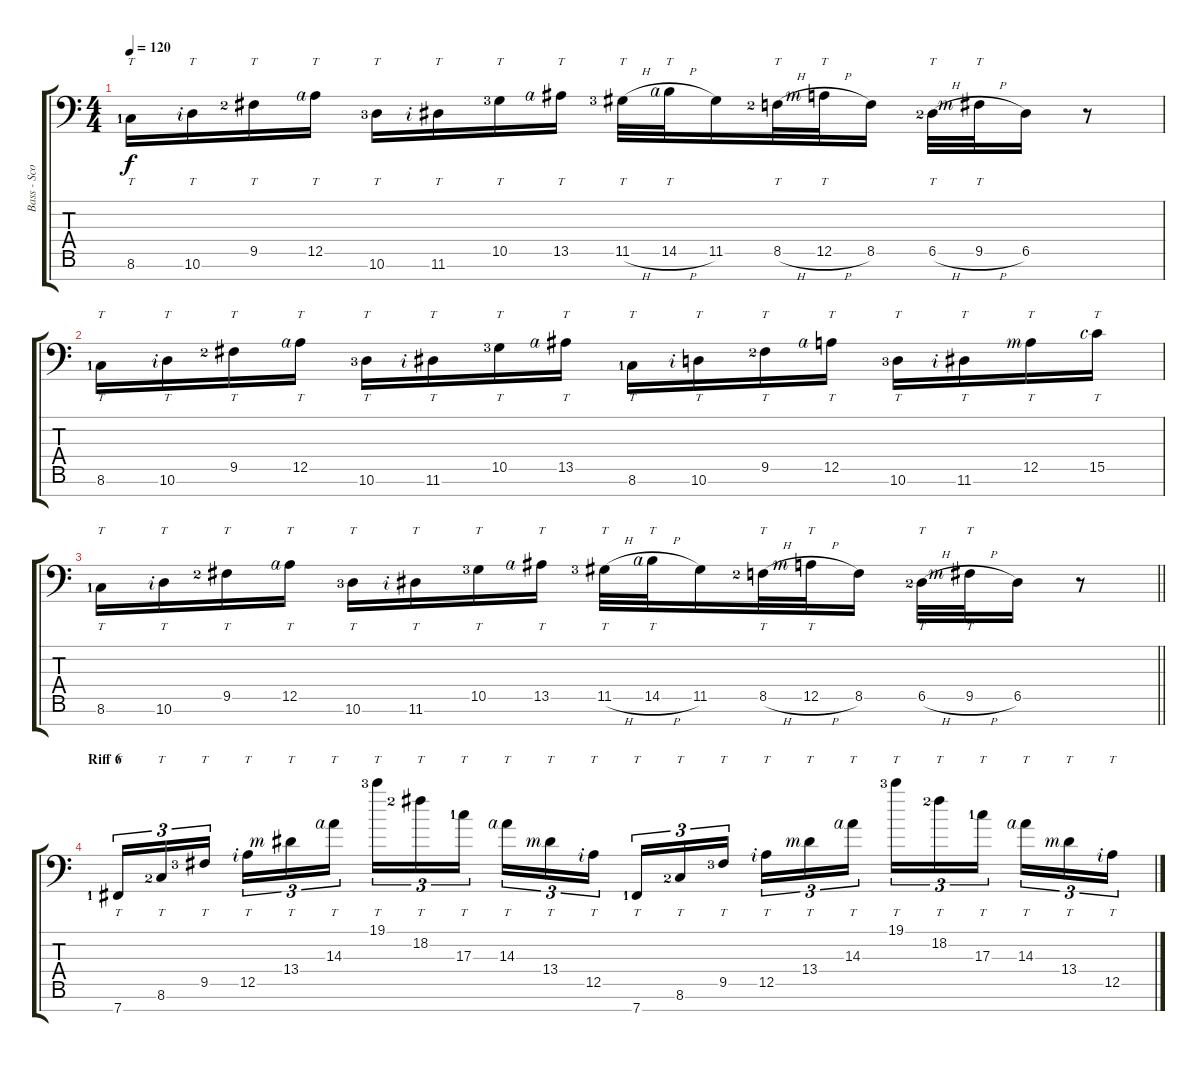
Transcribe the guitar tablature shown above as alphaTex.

\track ("Bass - Scott Plummer" "Bass - Sco") {instrument electricbassfinger}
\staff {score tabs}
\tuning (F3 C3 G2 D2 A1 E1 B0) {hide}
\ts (4 4)
\tempo 120
\clef f4
\ks c
8.6{lf 2}.16{tt dy f} 10.6{rf 2}.16{tt} 9.5{lf 3}.16{tt} 12.5{rf 4}.16{tt} 10.6{lf 4}.16{tt} 11.6{rf 2}.16{tt} 10.5{lf 4}.16{tt} 13.5{rf 4}.16{tt} 11.5{h lf 4}.32{tt} 14.5{h rf 4}.32{tt} 11.5.16 8.5{h lf 3}.32{tt} 12.5{h rf 3}.32{tt} 8.5.16 6.5{h lf 3}.32{tt} 9.5{h rf 3}.32{tt} 6.5.16 r.8 |
8.6{lf 2}.16{tt} 10.6{rf 2}.16{tt} 9.5{lf 3}.16{tt} 12.5{rf 4}.16{tt} 10.6{lf 4}.16{tt} 11.6{rf 2}.16{tt} 10.5{lf 4}.16{tt} 13.5{rf 4}.16{tt} 8.6{lf 2}.16{tt} 10.6{rf 2}.16{tt} 9.5{lf 3}.16{tt} 12.5{rf 4}.16{tt} 10.6{lf 4}.16{tt} 11.6{rf 2}.16{tt} 12.5{rf 3}.16{tt} 15.5{rf 5}.16{tt} |
\barLineRight lightlight
8.6{lf 2}.16{tt} 10.6{rf 2}.16{tt} 9.5{lf 3}.16{tt} 12.5{rf 4}.16{tt} 10.6{lf 4}.16{tt} 11.6{rf 2}.16{tt} 10.5{lf 4}.16{tt} 13.5{rf 4}.16{tt} 11.5{h lf 4}.32{tt} 14.5{h rf 4}.32{tt} 11.5.16 8.5{h lf 3}.32{tt} 12.5{h rf 3}.32{tt} 8.5.16 6.5{h lf 3}.32{tt} 9.5{h rf 3}.32{tt} 6.5.16 r.8 |
\section ("" "Riff 6")
7.7{lf 2}.16{tt tu (3 2)} 8.6{lf 3}.16{tt tu (3 2)} 9.5{lf 4}.16{tt tu (3 2) beam splitsecondary} 12.5{rf 2}.16{tt tu (3 2)} 13.4{rf 3}.16{tt tu (3 2)} 14.3{rf 4}.16{tt tu (3 2)} 19.1{lf 4}.16{tt tu (3 2)} 18.2{lf 3}.16{tt tu (3 2)} 17.3{lf 2}.16{tt tu (3 2) beam splitsecondary} 14.3{rf 4}.16{tt tu (3 2)} 13.4{rf 3}.16{tt tu (3 2)} 12.5{rf 2}.16{tt tu (3 2)} 7.7{lf 2}.16{tt tu (3 2)} 8.6{lf 3}.16{tt tu (3 2)} 9.5{lf 4}.16{tt tu (3 2) beam splitsecondary} 12.5{rf 2}.16{tt tu (3 2)} 13.4{rf 3}.16{tt tu (3 2)} 14.3{rf 4}.16{tt tu (3 2)} 19.1{lf 4}.16{tt tu (3 2)} 18.2{lf 3}.16{tt tu (3 2)} 17.3{lf 2}.16{tt tu (3 2) beam splitsecondary} 14.3{rf 4}.16{tt tu (3 2)} 13.4{rf 3}.16{tt tu (3 2)} 12.5{rf 2}.16{tt tu (3 2)}
